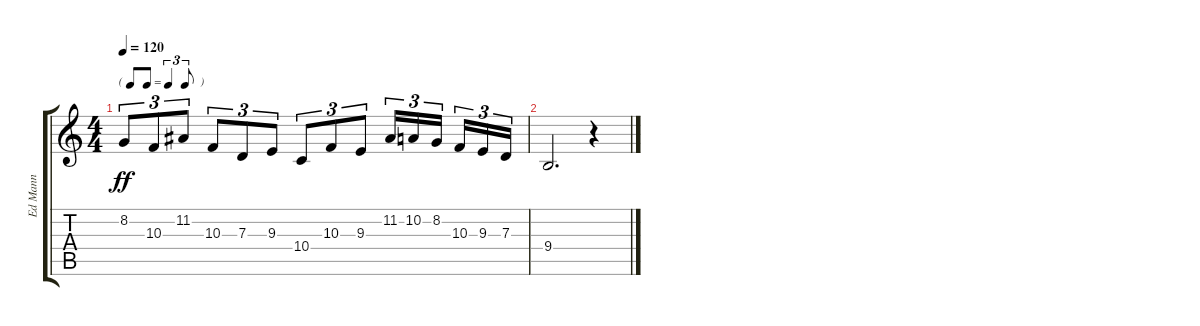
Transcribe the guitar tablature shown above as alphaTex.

\track ("Ed Mann" "Ed Mann") {instrument marimba bank 255}
\staff {score tabs}
\tuning (E4 B3 G3 D3 A2 E2) {hide}
\ts (4 4)
\tf triplet8th
\tempo 120
\clef g2
\ks c
8.2.8{tu (3 2) dy ff} 10.3.8{tu (3 2)} 11.2.8{tu (3 2)} 10.3.8{tu (3 2)} 7.3.8{tu (3 2)} 9.3.8{tu (3 2)} 10.4.8{tu (3 2)} 10.3.8{tu (3 2)} 9.3.8{tu (3 2)} 11.2.16{tu (3 2)} 10.2.16{tu (3 2)} 8.2.16{tu (3 2) beam splitsecondary} 10.3.16{tu (3 2)} 9.3.16{tu (3 2)} 7.3.16{tu (3 2)} |
9.4.2{d} r.4
